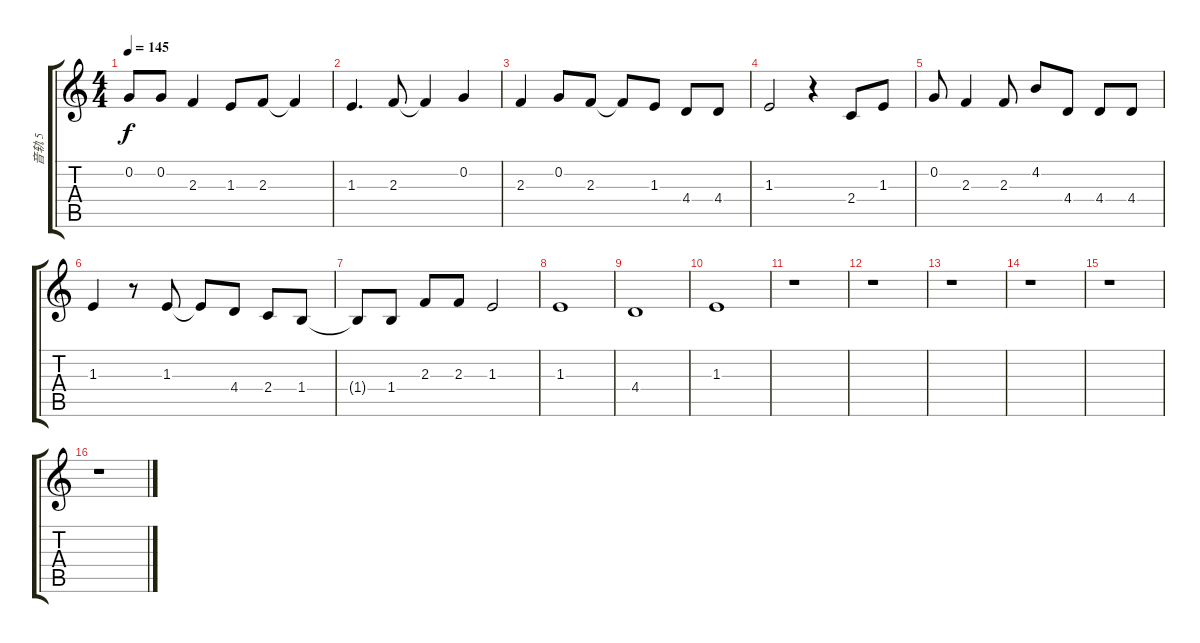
\track ("音轨 5" "音轨 5") {instrument reedorgan}
\staff {score tabs}
\tuning (C5 G4 Eb4 Bb3 F3 C3) {hide}
\ts (4 4)
\tempo 145
\clef g2
\ks c
0.2{t}.8{dy f} 0.2.8 2.3.4 1.3.8 2.3.8 2.3{t}.4 |
1.3.4{d} 2.3.8 2.3{t}.4 0.2.4 |
2.3.4 0.2.8 2.3.8 2.3{t}.8 1.3.8 4.4.8 4.4.8 |
1.3.2 r.4 2.4.8 1.3.8 |
0.2.8 2.3.4 2.3.8 4.2.8 4.4.8 4.4.8 4.4.8 |
1.3.4 r.8 1.3.8 1.3{t}.8 4.4.8 2.4.8 1.4.8 |
1.4{t}.8 1.4.8 2.3.8 2.3.8 1.3.2 |
1.3.1 |
4.4.1 |
1.3.1 |
r.1 |
r.1 |
r.1 |
r.1 |
r.1 |
r.1
